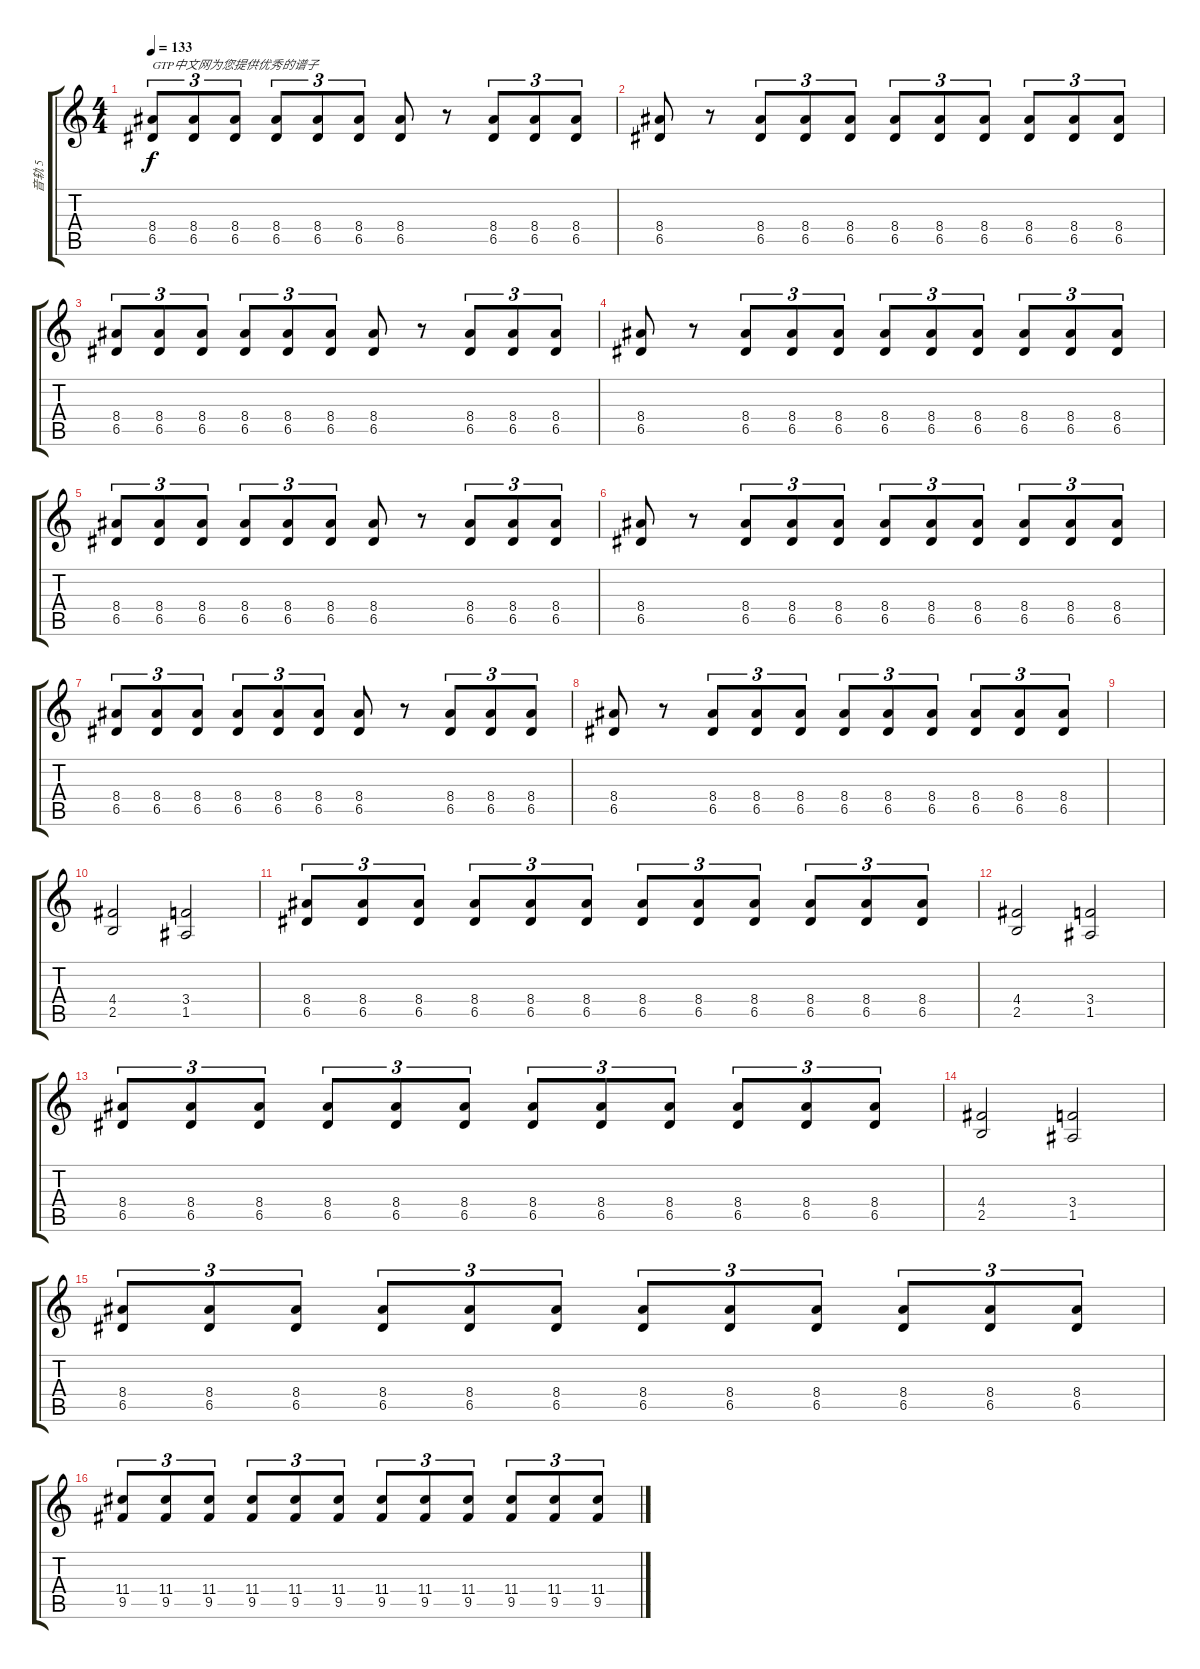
\track ("音轨 5" "音轨 5") {instrument overdrivenguitar}
\staff {score tabs}
\tuning (E4 B3 G3 D3 A2 E2) {hide}
\ts (4 4)
\tempo 133
\clef g2
\ks c
(8.4 6.5).8{tu (3 2) txt "GTP中文网为您提供优秀的谱子" dy f} (8.4 6.5).8{tu (3 2)} (8.4 6.5).8{tu (3 2)} (8.4 6.5).8{tu (3 2)} (8.4 6.5).8{tu (3 2)} (8.4 6.5).8{tu (3 2)} (8.4 6.5).8 r.8 (8.4 6.5).8{tu (3 2)} (8.4 6.5).8{tu (3 2)} (8.4 6.5).8{tu (3 2)} |
(8.4 6.5).8 r.8 (8.4 6.5).8{tu (3 2)} (8.4 6.5).8{tu (3 2)} (8.4 6.5).8{tu (3 2)} (8.4 6.5).8{tu (3 2)} (8.4 6.5).8{tu (3 2)} (8.4 6.5).8{tu (3 2)} (8.4 6.5).8{tu (3 2)} (8.4 6.5).8{tu (3 2)} (8.4 6.5).8{tu (3 2)} |
(8.4 6.5).8{tu (3 2)} (8.4 6.5).8{tu (3 2)} (8.4 6.5).8{tu (3 2)} (8.4 6.5).8{tu (3 2)} (8.4 6.5).8{tu (3 2)} (8.4 6.5).8{tu (3 2)} (8.4 6.5).8 r.8 (8.4 6.5).8{tu (3 2)} (8.4 6.5).8{tu (3 2)} (8.4 6.5).8{tu (3 2)} |
(8.4 6.5).8 r.8 (8.4 6.5).8{tu (3 2)} (8.4 6.5).8{tu (3 2)} (8.4 6.5).8{tu (3 2)} (8.4 6.5).8{tu (3 2)} (8.4 6.5).8{tu (3 2)} (8.4 6.5).8{tu (3 2)} (8.4 6.5).8{tu (3 2)} (8.4 6.5).8{tu (3 2)} (8.4 6.5).8{tu (3 2)} |
(8.4 6.5).8{tu (3 2)} (8.4 6.5).8{tu (3 2)} (8.4 6.5).8{tu (3 2)} (8.4 6.5).8{tu (3 2)} (8.4 6.5).8{tu (3 2)} (8.4 6.5).8{tu (3 2)} (8.4 6.5).8 r.8 (8.4 6.5).8{tu (3 2)} (8.4 6.5).8{tu (3 2)} (8.4 6.5).8{tu (3 2)} |
(8.4 6.5).8 r.8 (8.4 6.5).8{tu (3 2)} (8.4 6.5).8{tu (3 2)} (8.4 6.5).8{tu (3 2)} (8.4 6.5).8{tu (3 2)} (8.4 6.5).8{tu (3 2)} (8.4 6.5).8{tu (3 2)} (8.4 6.5).8{tu (3 2)} (8.4 6.5).8{tu (3 2)} (8.4 6.5).8{tu (3 2)} |
(8.4 6.5).8{tu (3 2)} (8.4 6.5).8{tu (3 2)} (8.4 6.5).8{tu (3 2)} (8.4 6.5).8{tu (3 2)} (8.4 6.5).8{tu (3 2)} (8.4 6.5).8{tu (3 2)} (8.4 6.5).8 r.8 (8.4 6.5).8{tu (3 2)} (8.4 6.5).8{tu (3 2)} (8.4 6.5).8{tu (3 2)} |
(8.4 6.5).8 r.8 (8.4 6.5).8{tu (3 2)} (8.4 6.5).8{tu (3 2)} (8.4 6.5).8{tu (3 2)} (8.4 6.5).8{tu (3 2)} (8.4 6.5).8{tu (3 2)} (8.4 6.5).8{tu (3 2)} (8.4 6.5).8{tu (3 2)} (8.4 6.5).8{tu (3 2)} (8.4 6.5).8{tu (3 2)} |
|
(4.4 2.5).2 (3.4 1.5).2 |
(8.4 6.5).8{tu (3 2)} (8.4 6.5).8{tu (3 2)} (8.4 6.5).8{tu (3 2)} (8.4 6.5).8{tu (3 2)} (8.4 6.5).8{tu (3 2)} (8.4 6.5).8{tu (3 2)} (8.4 6.5).8{tu (3 2)} (8.4 6.5).8{tu (3 2)} (8.4 6.5).8{tu (3 2)} (8.4 6.5).8{tu (3 2)} (8.4 6.5).8{tu (3 2)} (8.4 6.5).8{tu (3 2)} |
(4.4 2.5).2 (3.4 1.5).2 |
(8.4 6.5).8{tu (3 2)} (8.4 6.5).8{tu (3 2)} (8.4 6.5).8{tu (3 2)} (8.4 6.5).8{tu (3 2)} (8.4 6.5).8{tu (3 2)} (8.4 6.5).8{tu (3 2)} (8.4 6.5).8{tu (3 2)} (8.4 6.5).8{tu (3 2)} (8.4 6.5).8{tu (3 2)} (8.4 6.5).8{tu (3 2)} (8.4 6.5).8{tu (3 2)} (8.4 6.5).8{tu (3 2)} |
(4.4 2.5).2 (3.4 1.5).2 |
(8.4 6.5).8{tu (3 2)} (8.4 6.5).8{tu (3 2)} (8.4 6.5).8{tu (3 2)} (8.4 6.5).8{tu (3 2)} (8.4 6.5).8{tu (3 2)} (8.4 6.5).8{tu (3 2)} (8.4 6.5).8{tu (3 2)} (8.4 6.5).8{tu (3 2)} (8.4 6.5).8{tu (3 2)} (8.4 6.5).8{tu (3 2)} (8.4 6.5).8{tu (3 2)} (8.4 6.5).8{tu (3 2)} |
(11.4 9.5).8{tu (3 2)} (11.4 9.5).8{tu (3 2)} (11.4 9.5).8{tu (3 2)} (11.4 9.5).8{tu (3 2)} (11.4 9.5).8{tu (3 2)} (11.4 9.5).8{tu (3 2)} (11.4 9.5).8{tu (3 2)} (11.4 9.5).8{tu (3 2)} (11.4 9.5).8{tu (3 2)} (11.4 9.5).8{tu (3 2)} (11.4 9.5).8{tu (3 2)} (11.4 9.5).8{tu (3 2)}
